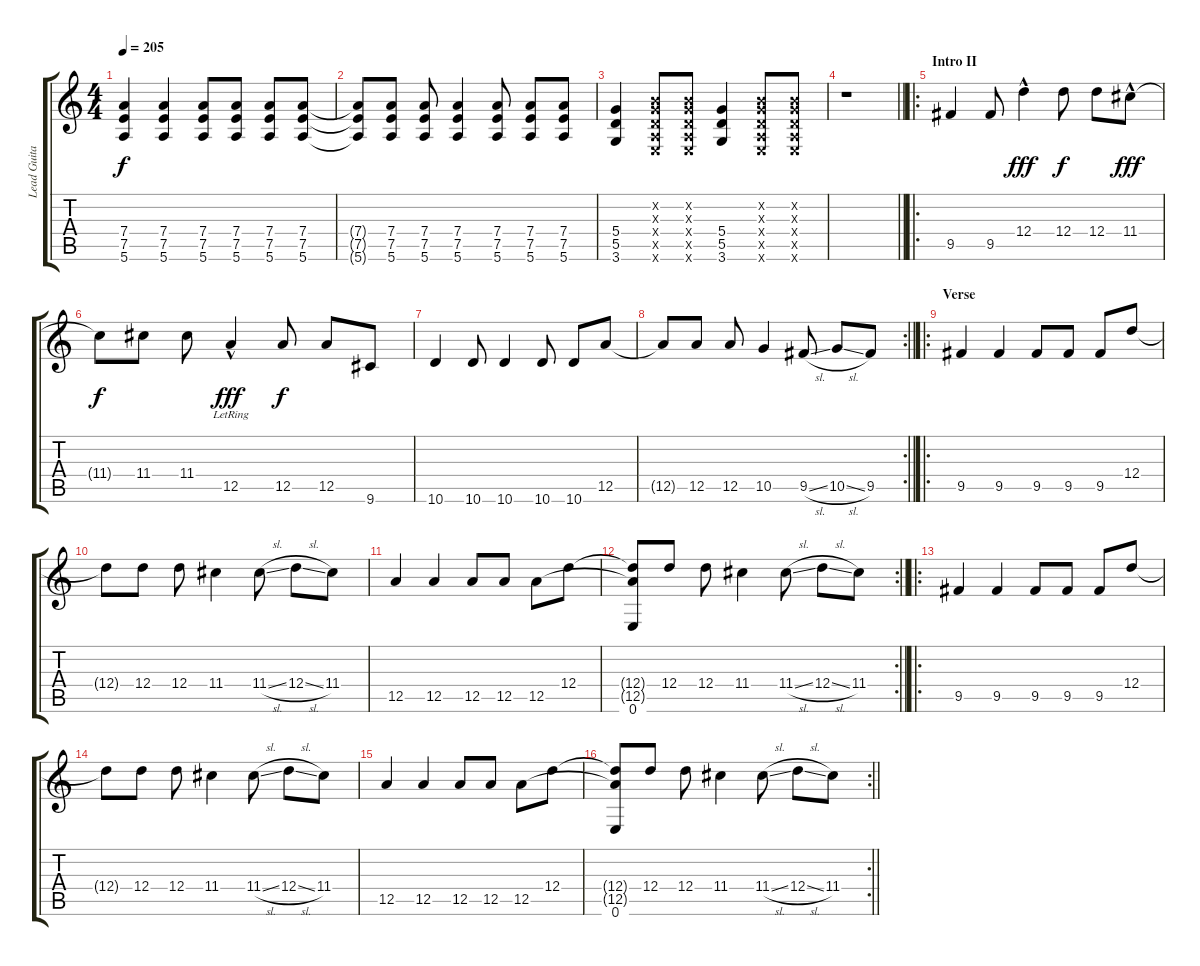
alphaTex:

\track ("Lead Guitar" "Lead Guita") {instrument distortionguitar}
\staff {score tabs}
\tuning (E4 B3 G3 D3 A2 E2) {hide}
\ts (4 4)
\tempo 205
\clef g2
\ks c
(7.4 7.5 5.6).4{dy f} (7.4 7.5 5.6).4 (7.4 7.5 5.6).8 (7.4 7.5 5.6).8 (7.4 7.5 5.6).8 (7.4 7.5 5.6).8 |
(7.4{t} 7.5{t} 5.6{t}).8 (7.4 7.5 5.6).8 (7.4 7.5 5.6).8 (7.4 7.5 5.6).4 (7.4 7.5 5.6).8 (7.4 7.5 5.6).8 (7.4 7.5 5.6).8 |
(5.4 5.5 3.6).4 (0.2{x} 0.3{x} 0.4{x} 0.5{x} 0.6{x}).8 (0.2{x} 0.3{x} 0.4{x} 0.5{x} 0.6{x}).8 (5.4 5.5 3.6).4 (0.2{x} 0.3{x} 0.4{x} 0.5{x} 0.6{x}).8 (0.2{x} 0.3{x} 0.4{x} 0.5{x} 0.6{x}).8 |
\barLineRight lightlight
r.1 |
\ro
\section ("" "Intro II")
9.5.4 9.5.8 12.4{hac}.4{dy fff} 12.4.8{dy f} 12.4.8 11.4{hac}.8{dy fff} |
11.4{t}.8{dy f} 11.4.8 11.4.8 12.5{hac lr}.4{dy fff} 12.5.8{dy f} 12.5.8 9.6.8 |
10.6.4 10.6.8 10.6.4 10.6.8 10.6.8 12.5.8 |
\rc 2
\barLineRight lightlight
12.5{t}.8 12.5.8 12.5.8 10.5.4 9.5{sl}.8 10.5{sl}.8 9.5.8 |
\ro
\section ("" "Verse")
9.5.4 9.5.4 9.5.8 9.5.8 9.5.8 12.4.8 |
12.4{t}.8 12.4.8 12.4.8 11.4.4 11.4{sl}.8 12.4{sl}.8 11.4.8 |
12.5.4 12.5.4 12.5.8 12.5.8 12.5.8 12.4.8 |
\rc 2
\barLineRight lightlight
(12.4{t} 12.5{t} 0.6).8 12.4.8 12.4.8 11.4.4 11.4{sl}.8 12.4{sl}.8 11.4.8 |
\ro
9.5.4 9.5.4 9.5.8 9.5.8 9.5.8 12.4.8 |
12.4{t}.8 12.4.8 12.4.8 11.4.4 11.4{sl}.8 12.4{sl}.8 11.4.8 |
12.5.4 12.5.4 12.5.8 12.5.8 12.5.8 12.4.8 |
\rc 2
\barLineRight lightlight
(12.4{t} 12.5{t} 0.6).8 12.4.8 12.4.8 11.4.4 11.4{sl}.8 12.4{sl}.8 11.4.8
